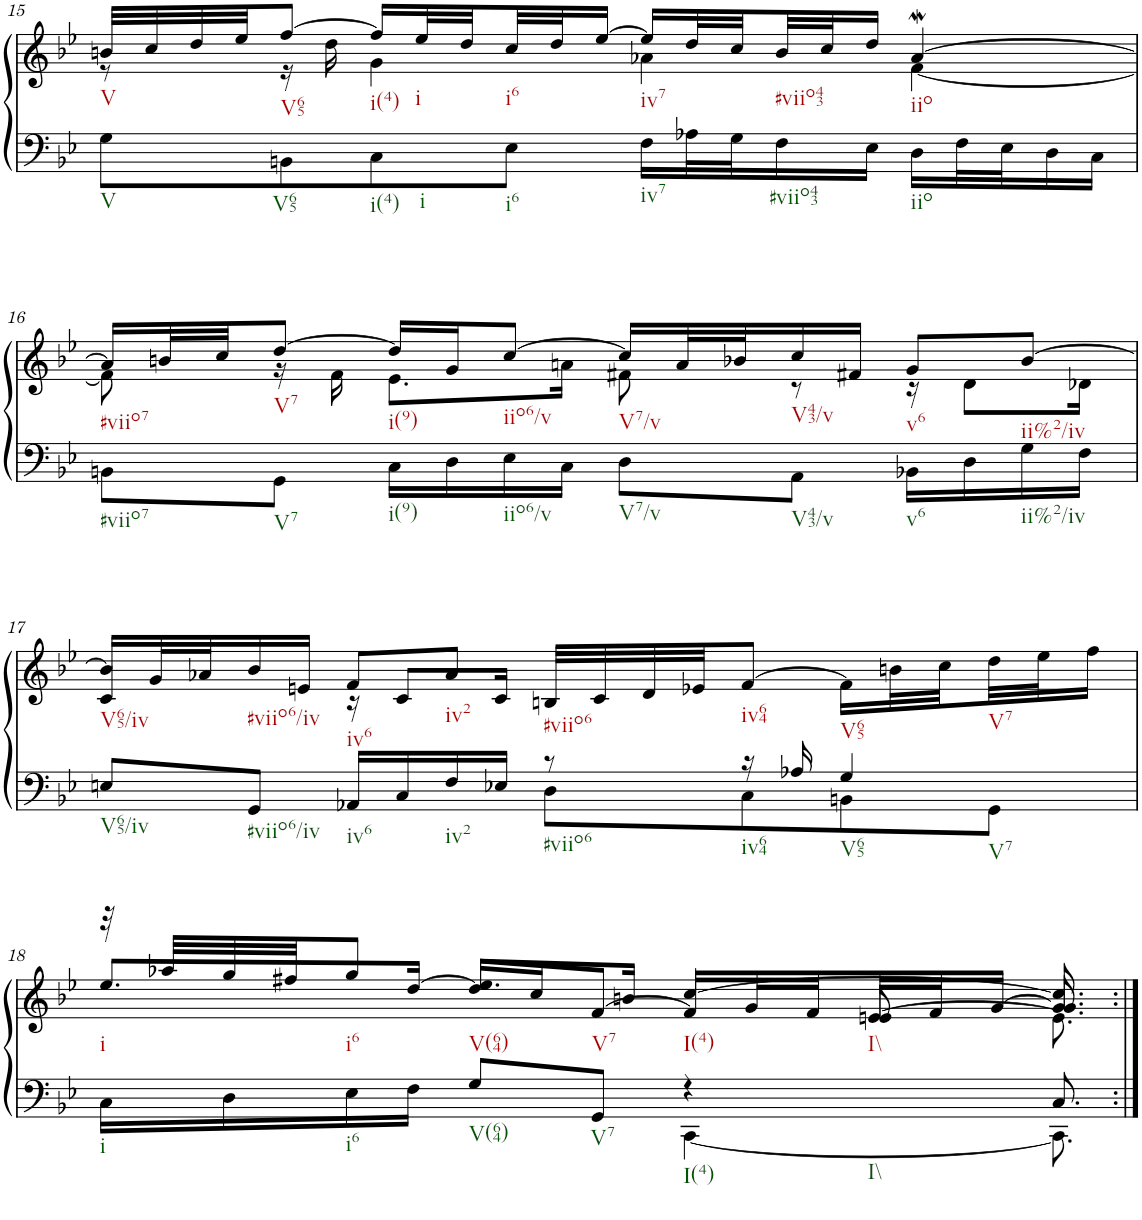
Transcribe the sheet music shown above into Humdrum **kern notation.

**kern	**kern
*part1	*part1
*staff2	*staff1
*I"unbenannt2	*
!!LO:PB:g=z
*clefF4	*clefG2
*k[b-e-]	*k[b-e-]
*M4/4	*M4/4
=15	=15
*^	*^
1ryy	8G\L	32bn/LLL	8r
.	.	32cc/	.
.	.	32dd/	.
.	.	32ee-/JJ	.
.	8BBn\	[8ff/J	16r
.	.	.	16dd\
.	8C\	16ff/LL]	4g\
.	.	32ee-/L	.
.	.	32dd/	.
.	8E-\J	32cc/	.
.	.	32dd/J	.
.	.	[16ee-/JJ	.
.	16F\LL	16ee-/LL]	4a-X\
.	32A-X\L	32dd/L	.
.	32G\J	32cc/	.
.	16F\	32b/	.
.	.	32cc/J	.
.	16E-\JJ	16dd/JJ	.
.	16D\LL	[4a-w/	[4f\
.	32F\L	.	.
.	32E-\J	.	.
.	16D\	.	.
.	16C\JJ	.	.
!!LO:LB:g=z	!!
=16	=16	=16	=16
1ryy	8BBn\L	16a-/LL]	8f\]
.	.	32bn/L	.
.	.	32cc/JJ	.
.	8GG\J	[8dd/J	16r
.	.	.	16f\
.	16C\LL	16dd/LL]	8.e-\L
.	16D\	16g/J	.
.	16E-\	[8cc/J	.
.	16C\JJ	.	16an\Jk
.	8D\L	16cc/LL]	8f#X\
.	.	32a/L	.
.	.	32b-X/J	.
.	8AA\J	16cc/	8r
.	.	16f#X/JJ	.
.	16BB-X\LL	8g/L	16r
.	16D\	.	8d\L
.	16G\	[8b-/J	.
.	16F\JJ	.	16d-X\Jk
!!LO:LB:g=z	!!
=17	=17	=17	=17
8En/L	2ryy	16b-/LL]	4c/
.	.	32g/L	.
.	.	32a-X/J	.
8GG/J	.	16b-/	.
.	.	16en/JJ	.
16AA-X/LL	.	8f/L	16r
16C/	.	.	8c/L
16F/	.	8a-/J	.
16E-X/JJ	.	.	16c/Jk
8r	8D\L	32Bn/LLL	2ryy
.	.	32c/	.
.	.	32d/	.
.	.	32e-X/JJ	.
16r	8C\	[8f/J	.
16A-X/	.	.	.
4G/	8BBn\	16f\LL]	.
.	.	32bn\L	.
.	.	32cc\	.
.	8GG\J	32dd\	.
.	.	32ee-\J	.
.	.	16ff\JJ	.
!!LO:LB:g=z
=18	=18	=18	=18
*	*	*	*^
16C\LL	2ryy	32r	8ryy	8.ee-/L
.	.	32aa-X/LLL	.	.
16D\	.	32gg/	.	.
.	.	32ff#X/JJ	.	.
16E-\	.	8gg/J	16ryy@	.
16F\JJ	.	.	16ryy@	[16dd/Jk
8G/L	.	8.ee-/L	16ryy@	16dd/LL]
.	.	.	16ryy@	16cc/J
8GG/J	.	.	16ryy@	[8f/J
.	.	16bn/Jk	16ryy@	.
4r	[4CC\	[4cc/	16ryy@	16f/LL]
.	.	.	32ryy@	32g/L
.	.	.	32ryy@	32f/
.	.	.	[8en/	32e/
.	.	.	.	32f/J
.	.	.	.	[16g/JJ
8.C/	8.CC\]	8.g/ 8.cc/]	8.e\]	8.g/]
*v	*v	*	*	*
*	*v	*v	*v
=:|!	=:|!
*-	*-
